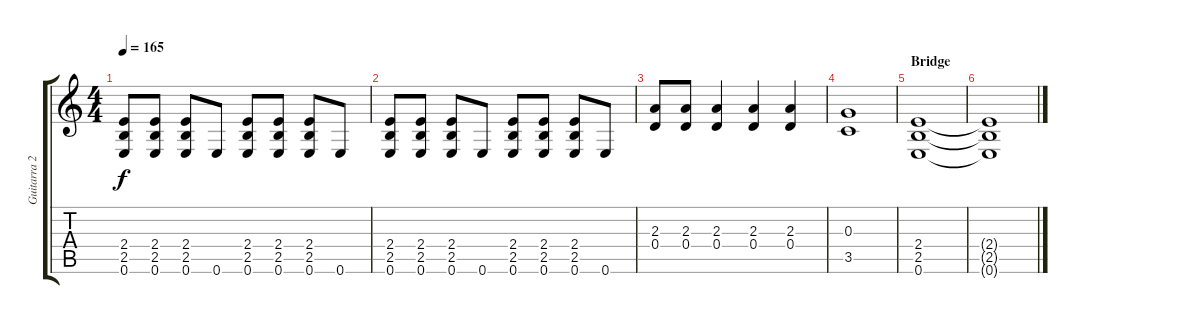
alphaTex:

\track ("Guitarra 2 ( Ritmica )" "Guitarra 2") {instrument overdrivenguitar}
\staff {score tabs}
\tuning (E4 B3 G3 D3 A2 E2) {hide}
\ts (4 4)
\tempo 165
\clef g2
\ks c
(2.4 2.5 0.6).8{dy f} (2.4 2.5 0.6).8 (2.4 2.5 0.6).8 0.6.8 (2.4 2.5 0.6).8 (2.4 2.5 0.6).8 (2.4 2.5 0.6).8 0.6.8 |
(2.4 2.5 0.6).8 (2.4 2.5 0.6).8 (2.4 2.5 0.6).8 0.6.8 (2.4 2.5 0.6).8 (2.4 2.5 0.6).8 (2.4 2.5 0.6).8 0.6.8 |
(2.3 0.4).8 (2.3 0.4).8 (2.3 0.4).4 (2.3 0.4).4 (2.3 0.4).4 |
(0.3 3.5).1 |
\section ("" "Bridge")
(2.4 2.5 0.6).1 |
(2.4{t} 2.5{t} 0.6{t}).1
